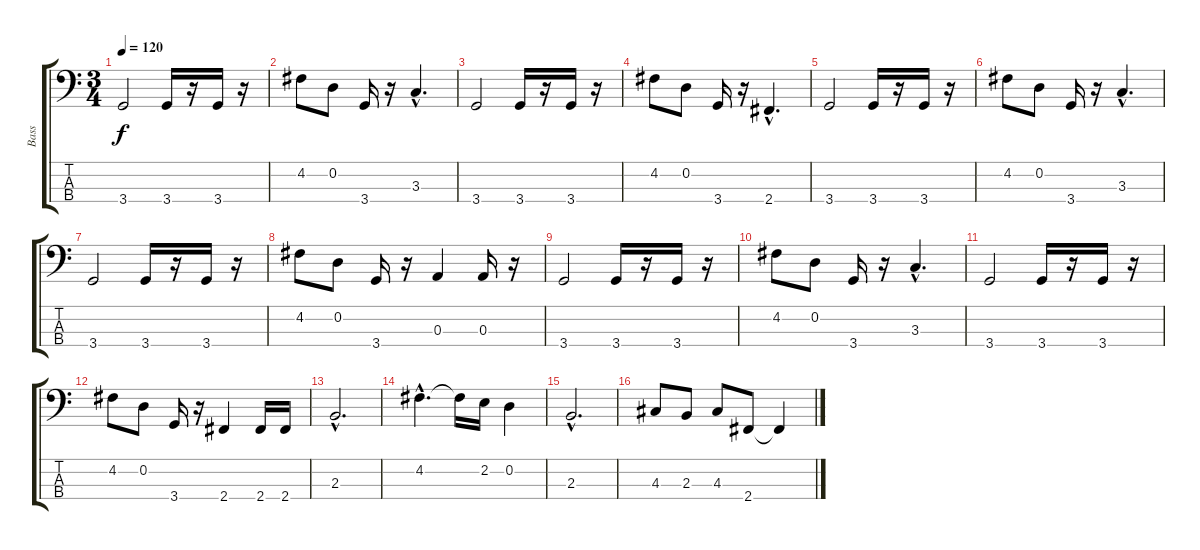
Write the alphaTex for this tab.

\track ("Bass" "Bass") {instrument electricbassfinger}
\staff {score tabs}
\tuning (G2 D2 A1 E1) {hide}
\ts (3 4)
\tempo 120
\clef f4
\ks c
3.4.2{dy f} 3.4.16 r.16 3.4.16 r.16 |
4.2.8 0.2.8 3.4.16 r.16 3.3{hac}.4{d} |
3.4.2 3.4.16 r.16 3.4.16 r.16 |
4.2.8 0.2.8 3.4.16 r.16 2.4{hac}.4{d} |
3.4.2 3.4.16 r.16 3.4.16 r.16 |
4.2.8 0.2.8 3.4.16 r.16 3.3{hac}.4{d} |
3.4.2 3.4.16 r.16 3.4.16 r.16 |
4.2.8 0.2.8 3.4.16 r.16 0.3.4 0.3.16 r.16 |
3.4.2 3.4.16 r.16 3.4.16 r.16 |
4.2.8 0.2.8 3.4.16 r.16 3.3{hac}.4{d} |
3.4.2 3.4.16 r.16 3.4.16 r.16 |
4.2.8 0.2.8 3.4.16 r.16 2.4.4 2.4.16 2.4.16 |
2.3{hac}.2{d} |
4.2{hac}.4{d} 4.2{t}.16 2.2.16 0.2.4 |
2.3{hac}.2{d} |
4.3.8 2.3.8 4.3.8 2.4.8 2.4{t}.4
